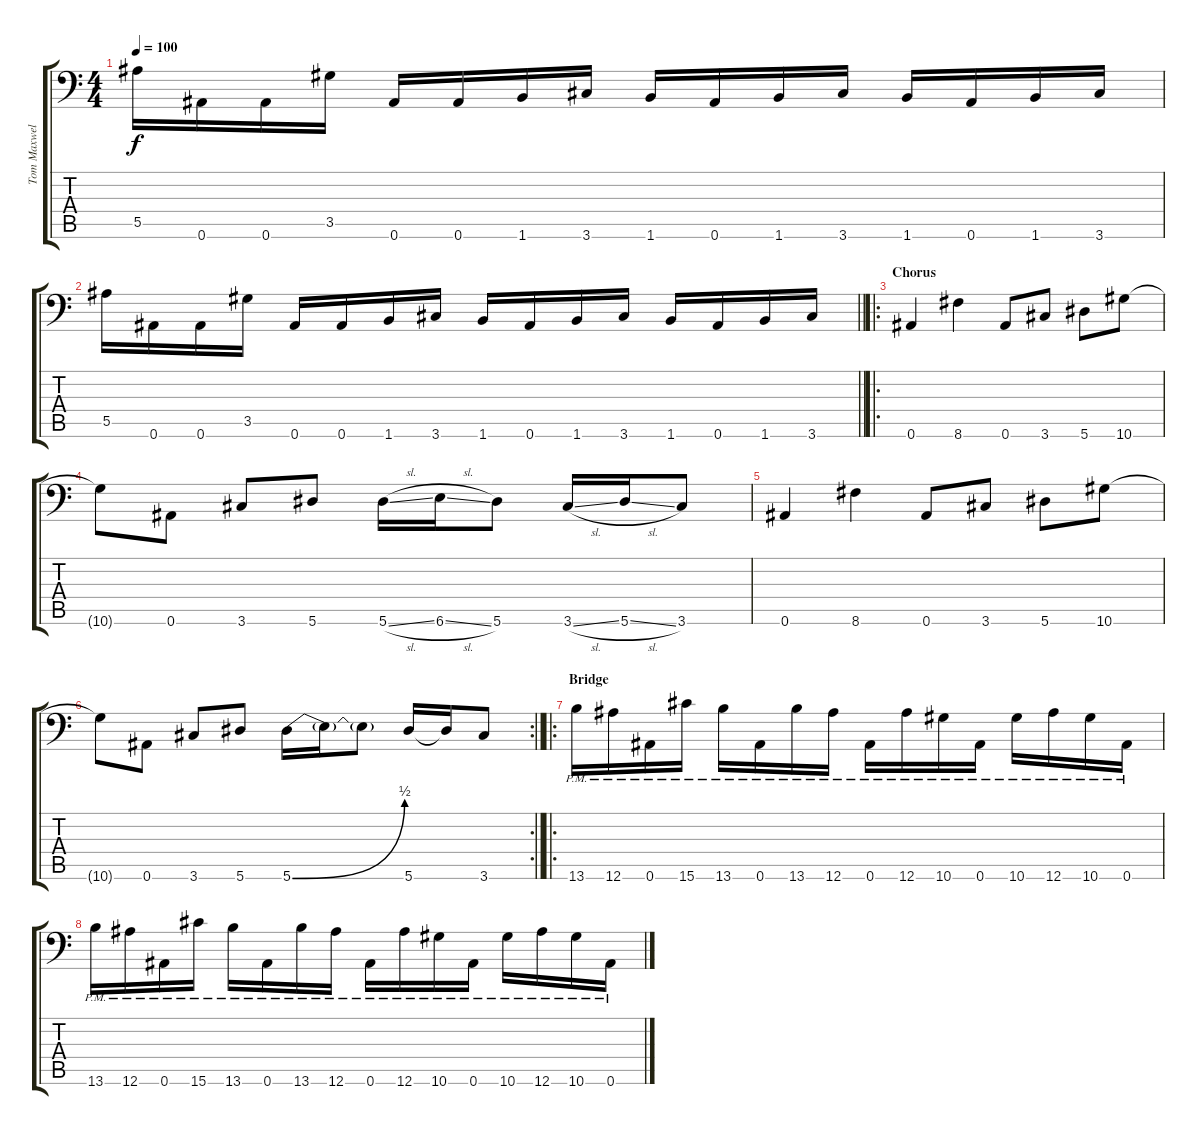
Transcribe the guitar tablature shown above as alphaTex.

\track ("Tom Maxwell" "Tom Maxwel") {instrument distortionguitar}
\staff {score tabs}
\tuning (C4 G3 Eb3 Bb2 F2 Bb1) {hide}
\ts (4 4)
\tempo 100
\clef f4
\ks c
5.5.16{dy f} 0.6.16 0.6.16 3.5.16 0.6.16 0.6.16 1.6.16 3.6.16 1.6.16 0.6.16 1.6.16 3.6.16 1.6.16 0.6.16 1.6.16 3.6.16 |
\barLineRight lightlight
5.5.16 0.6.16 0.6.16 3.5.16 0.6.16 0.6.16 1.6.16 3.6.16 1.6.16 0.6.16 1.6.16 3.6.16 1.6.16 0.6.16 1.6.16 3.6.16 |
\ro
\section ("" "Chorus")
0.6.4 8.6.4 0.6.8 3.6.8 5.6.8 10.6.8 |
10.6{t}.8 0.6.8 3.6.8 5.6.8 5.6{sl}.16 6.6{sl}.16 5.6.8 3.6{sl}.16 5.6{sl}.16 3.6.8 |
0.6.4 8.6.4 0.6.8 3.6.8 5.6.8 10.6.8 |
\rc 2
\barLineRight lightlight
10.6{t}.8 0.6.8 3.6.8 5.6.8 5.6{be (bend 0 0 60 2)}.16 5.6{t}.16 5.6{t}.8 5.6.16 5.6{t}.16 3.6.8 |
\ro
\section ("" "Bridge")
13.6{pm}.16 12.6{pm}.16 0.6{pm}.16 15.6{pm}.16 13.6{pm}.16 0.6{pm}.16 13.6{pm}.16 12.6{pm}.16 0.6{pm}.16 12.6{pm}.16 10.6{pm}.16 0.6{pm}.16 10.6{pm}.16 12.6{pm}.16 10.6{pm}.16 0.6{pm}.16 |
13.6{pm}.16 12.6{pm}.16 0.6{pm}.16 15.6{pm}.16 13.6{pm}.16 0.6{pm}.16 13.6{pm}.16 12.6{pm}.16 0.6{pm}.16 12.6{pm}.16 10.6{pm}.16 0.6{pm}.16 10.6{pm}.16 12.6{pm}.16 10.6{pm}.16 0.6{pm}.16
